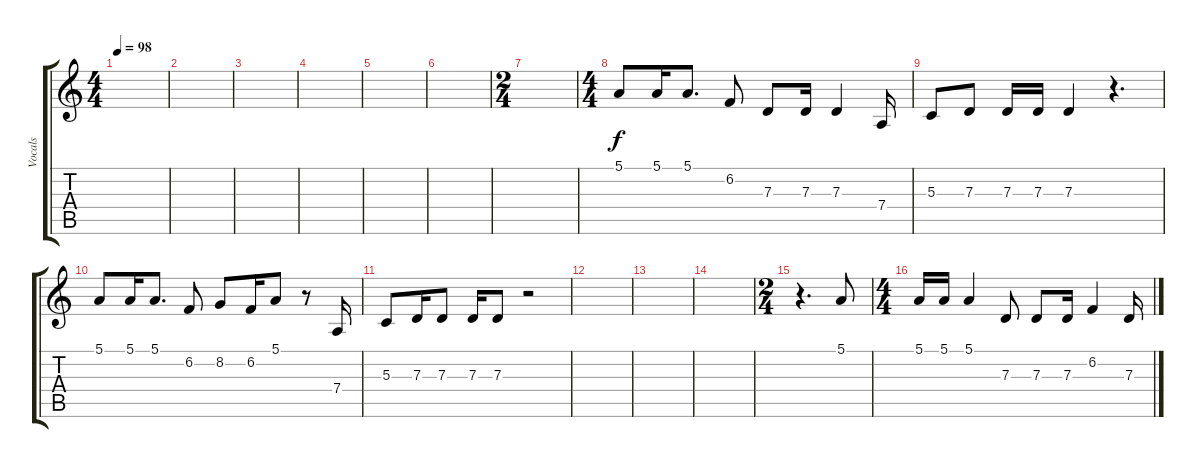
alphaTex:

\track ("Vocals" "Vocals") {instrument flute}
\staff {score tabs}
\tuning (E4 B3 G3 D3 A2 E2) {hide}
\ts (4 4)
\tempo 98
\clef g2
\ks c
|
|
|
|
|
|
\ts (2 4)
|
\ts (4 4)
5.1.8 5.1.16 5.1.8{d} 6.2.8 7.3.8 7.3.16 7.3.4 7.4.16 |
5.3.8 7.3.8 7.3.16 7.3.16 7.3.4 r.4{d} |
5.1.8 5.1.16 5.1.8{d} 6.2.8 8.2.8 6.2.16 5.1.8 r.8 7.4.16 |
5.3.8 7.3.16 7.3.8 7.3.16 7.3.8 r.2 |
|
|
|
\ts (2 4)
r.4{d} 5.1.8 |
\ts (4 4)
5.1.16 5.1.16 5.1.4 7.3.8 7.3.8 7.3.16 6.2.4 7.3.16
